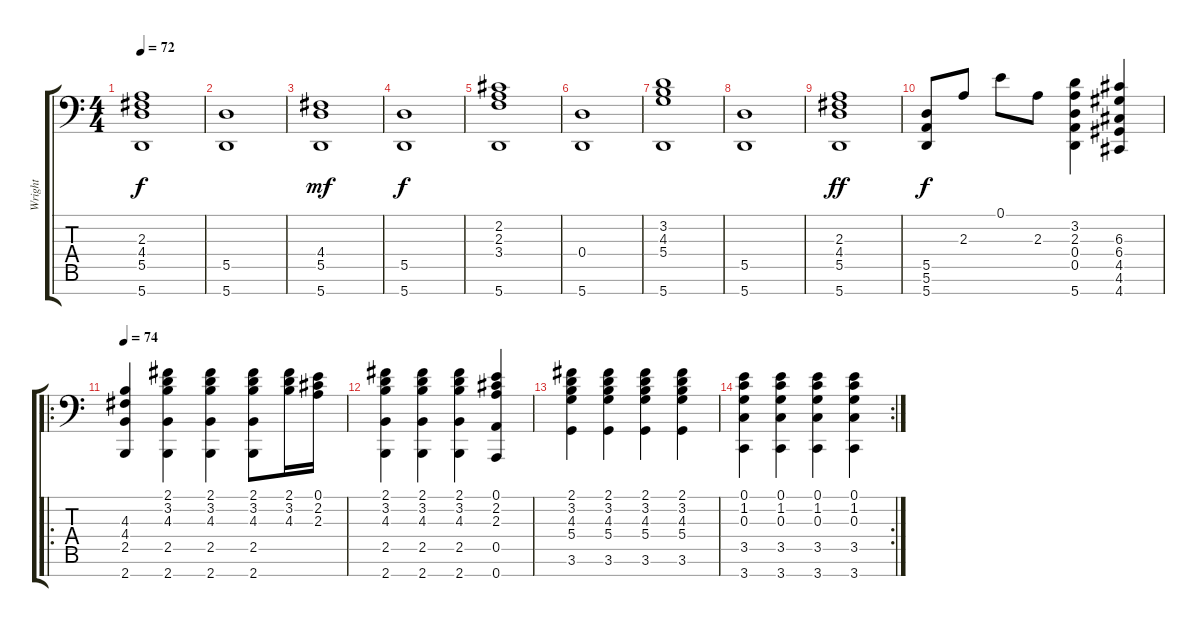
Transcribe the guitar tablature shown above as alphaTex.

\track ("Wright" "Wright") {instrument acousticgrandpiano}
\staff {score tabs}
\tuning (E4 B3 G3 D3 A2 E2 A1) {hide}
\ts (4 4)
\tempo 72
\clef f4
\ks c
(2.3 4.4 5.5 5.7).1{dy f} |
(5.5 5.7).1 |
(4.4 5.5 5.7).1{dy mf} |
(5.5 5.7).1{dy f} |
(2.2 2.3 3.4 5.7).1 |
(0.4 5.7).1 |
(3.2 4.3 5.4 5.7).1 |
(5.5 5.7).1 |
(2.3 4.4 5.5 5.7).1{dy ff} |
(5.5 5.6 5.7).8{dy f} 2.3.8 0.1.8 2.3.8 (3.2 2.3 0.4 0.5 5.7).4 (6.3 6.4 4.5 4.6 4.7).4 |
\ro
\tempo 74
(4.3 4.4 2.5 2.7).4 (2.1 3.2 4.3 2.5 2.7).4 (2.1 3.2 4.3 2.5 2.7).4 (2.1 3.2 4.3 2.5 2.7).8 (2.1 3.2 4.3).16 (0.1 2.2 2.3).16 |
(2.1 3.2 4.3 2.5 2.7).4 (2.1 3.2 4.3 2.5 2.7).4 (2.1 3.2 4.3 2.5 2.7).4 (0.1 2.2 2.3 0.5 0.7).4 |
(2.1 3.2 4.3 5.4 3.6).4 (2.1 3.2 4.3 5.4 3.6).4 (2.1 3.2 4.3 5.4 3.6).4 (2.1 3.2 4.3 5.4 3.6).4 |
\rc 2
(0.1 1.2 0.3 3.5 3.7).4 (0.1 1.2 0.3 3.5 3.7).4 (0.1 1.2 0.3 3.5 3.7).4 (0.1 1.2 0.3 3.5 3.7).4
